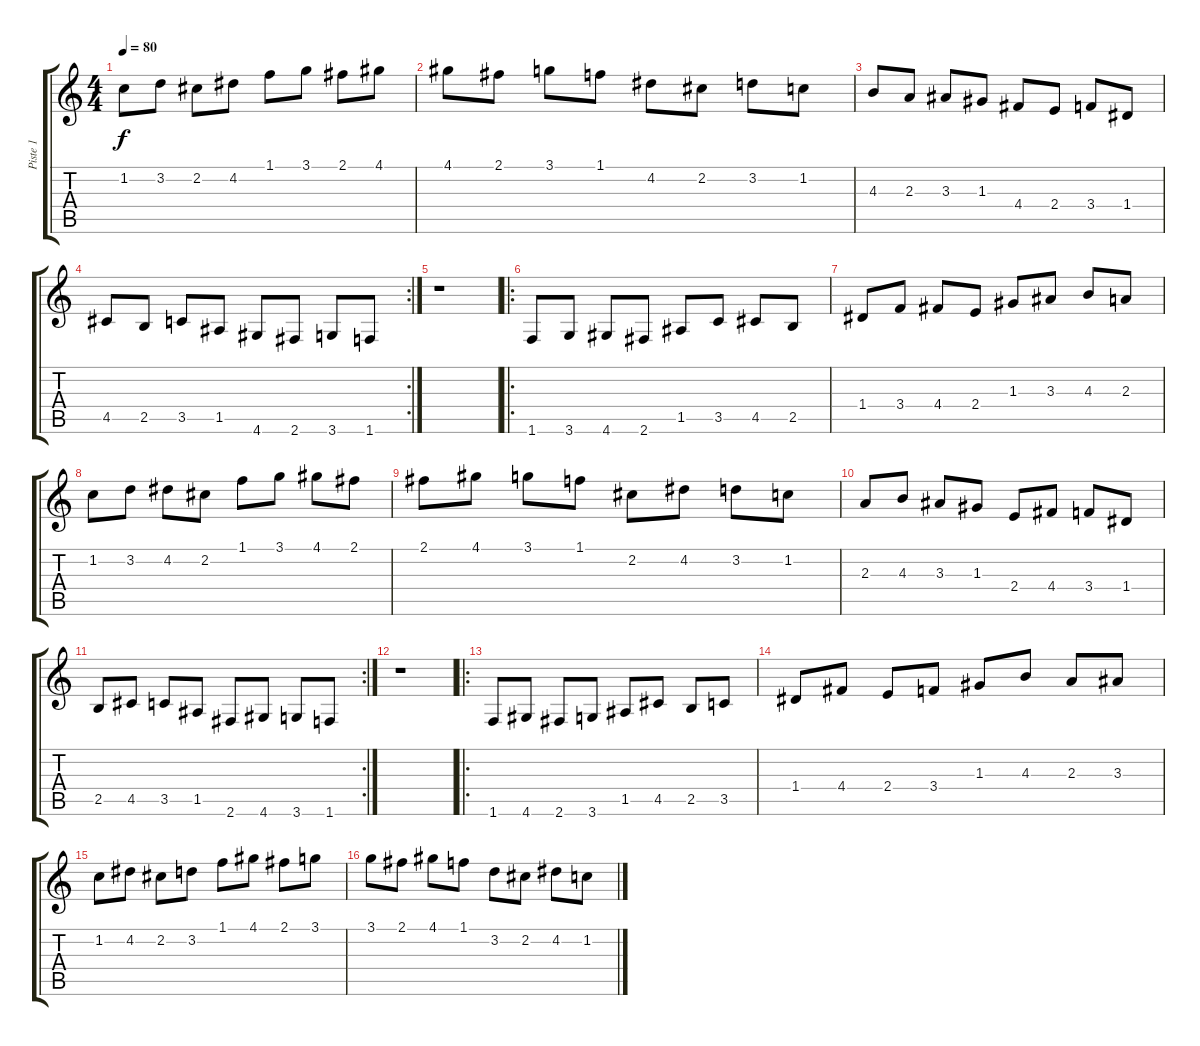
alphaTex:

\track ("Piste 1" "Piste 1") {instrument acousticguitarnylon}
\staff {score tabs}
\tuning (E4 B3 G3 D3 A2 E2) {hide}
\ts (4 4)
\tempo 80
\clef g2
\ks c
1.2.8{dy f} 3.2.8 2.2.8 4.2.8 1.1.8 3.1.8 2.1.8 4.1.8 |
4.1.8 2.1.8 3.1.8 1.1.8 4.2.8 2.2.8 3.2.8 1.2.8 |
4.3.8 2.3.8 3.3.8 1.3.8 4.4.8 2.4.8 3.4.8 1.4.8 |
\rc 2
4.5.8 2.5.8 3.5.8 1.5.8 4.6.8 2.6.8 3.6.8 1.6.8 |
r.1 |
\ro
1.6.8 3.6.8 4.6.8 2.6.8 1.5.8 3.5.8 4.5.8 2.5.8 |
1.4.8 3.4.8 4.4.8 2.4.8 1.3.8 3.3.8 4.3.8 2.3.8 |
1.2.8 3.2.8 4.2.8 2.2.8 1.1.8 3.1.8 4.1.8 2.1.8 |
2.1.8 4.1.8 3.1.8 1.1.8 2.2.8 4.2.8 3.2.8 1.2.8 |
2.3.8 4.3.8 3.3.8 1.3.8 2.4.8 4.4.8 3.4.8 1.4.8 |
\rc 2
2.5.8 4.5.8 3.5.8 1.5.8 2.6.8 4.6.8 3.6.8 1.6.8 |
r.1 |
\ro
1.6.8 4.6.8 2.6.8 3.6.8 1.5.8 4.5.8 2.5.8 3.5.8 |
1.4.8 4.4.8 2.4.8 3.4.8 1.3.8 4.3.8 2.3.8 3.3.8 |
1.2.8 4.2.8 2.2.8 3.2.8 1.1.8 4.1.8 2.1.8 3.1.8 |
3.1.8 2.1.8 4.1.8 1.1.8 3.2.8 2.2.8 4.2.8 1.2.8
